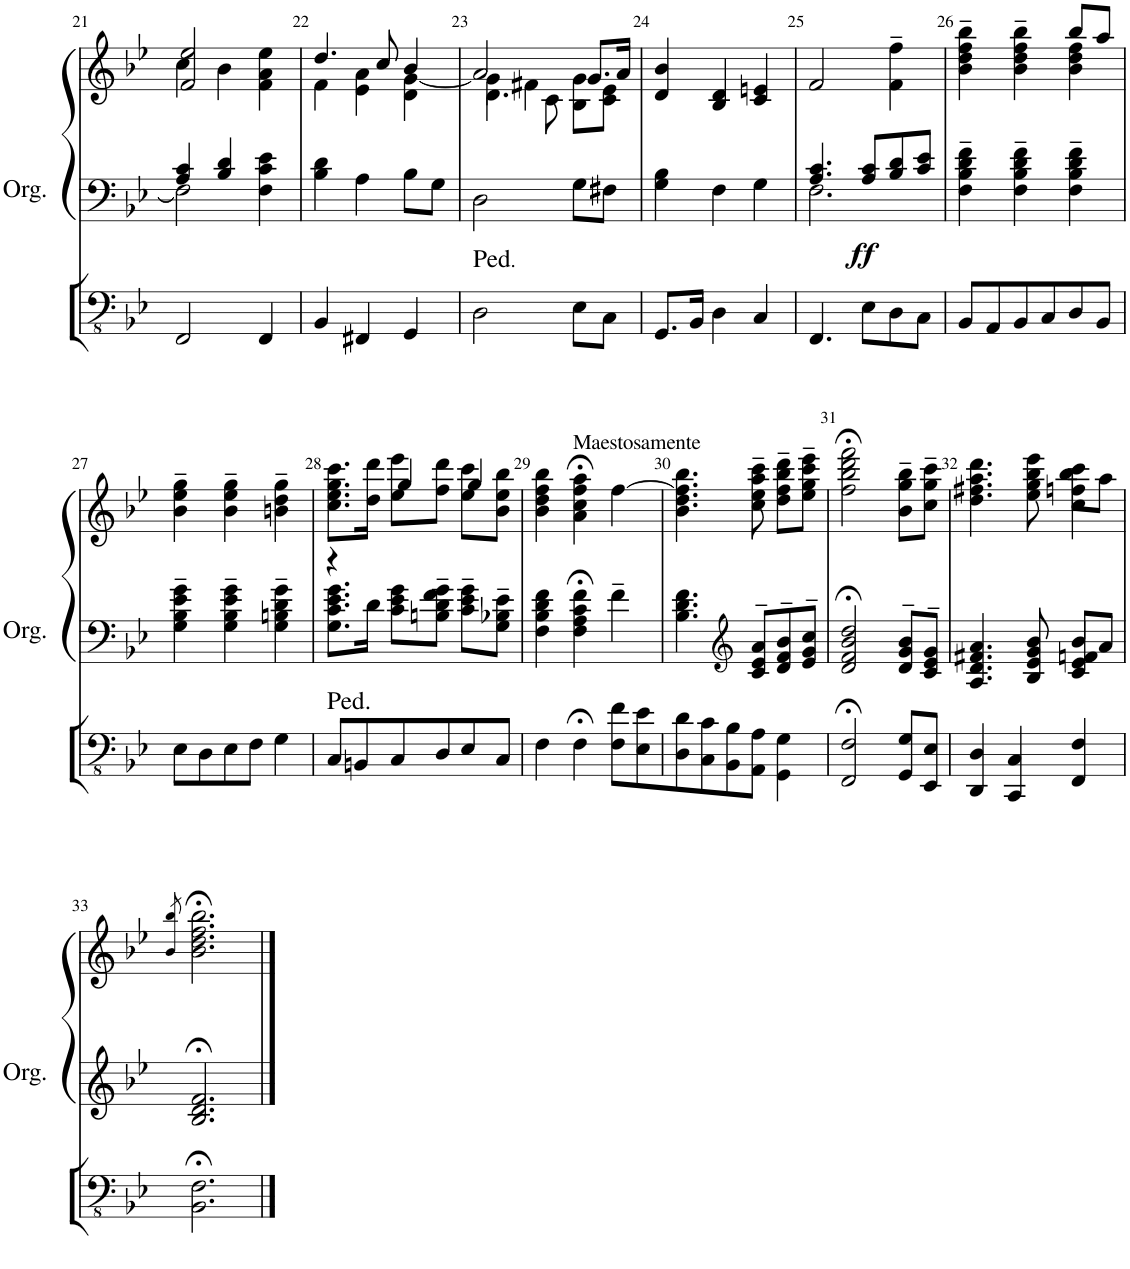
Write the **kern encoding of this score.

**kern	**kern	**kern	**dynam
*part1	*part1	*part1	*part1
*staff3	*staff2	*staff1	*staff1/2/3
*I"Orgue à tuyaux	*	*	*
*I'Org.	*	*	*
!!LO:PB:g=z
*clefFv4	*clefF4	*clefG2	*
*k[b-e-]	*k[b-e-]	*k[b-e-]	*
*M3/4	*M3/4	*M3/4	*
=21	=21	=21	=21
*	*^	*^	*
2FFF/	4A/ 4c/	2F\]	4cc\	2f/ 2ee-/	.
.	4B-/ 4d/	.	4b-\	.	.
4FFF/	4F\ 4c\ 4e-\	4ryy	4f\ 4a\ 4ee-\	4ryy	.
*	*v	*v	*	*	*
=22	=22	=22	=22	=22
4BBB-/	4B-\ 4d\	4.dd/	4f\	.
4FFF#X/	4A\	.	4e-\ 4a\	.
.	.	8cc/	.	.
4GGG/	8B-\L	4b-/	4d\ [4g\	.
.	8G\J	.	.	.
=23	=23	=23	=23	=23
*	*	*	*^	*
!LO:TX:a:t=Ped	!	!	!	!	!
!LO:TX:a:t=.	!	!	!	!	!
2DD\	2D\	2a/	4g\]	4.d\	.
.	.	.	4f#X\	.	.
.	.	.	.	8c\	.
8EE-\L	8G\L	8.g/L	8B-\ 8g\L	4ryy	.
8CC\J	8F#X\J	.	8c\ 8e-\J	.	.
.	.	16a/Jk	.	.	.
*	*	*v	*v	*v	*
=24	=24	=24	=24
8.GGG/L	4G\ 4B-\	4d/ 4b-/	.
16BBB-/Jk	.	.	.
4DD\	4F\	4B-/ 4d/	.
4CC/	4G\	4c/ 4en/	.
=25	=25	=25	=25
*	*^	*	*
4.FFF/	4.A/ 4.c/	2.F\	2f/	.
!	!	!	!	!LO:DY:b=2
8EE-\L	8A/ 8c/L	.	.	ff
8DD\	8B-/ 8d/	.	4f\~ 4ff\~	.
8CC\J	8c/ 8e-/J	.	.	.
*	*v	*v	*	*
=26	=26	=26	=26
*	*	*^	*
8BBB-/L	4F\~ 4B-\~ 4d\~ 4f\~	4b-\~> 4dd\~> 4ff\~> 4bb-\~>	2ryy	.
8AAA/	.	.	.	.
8BBB-/	4F\~ 4B-\~ 4d\~ 4f\~	4b-\~> 4dd\~> 4ff\~> 4bb-\~>	.	.
8CC/	.	.	.	.
8DD/	4F\~ 4B-\~ 4d\~ 4f\~	8bb-/L	4b-\ 4dd\ 4ff\	.
8BBB-/J	.	8aa/J	.	.
*	*	*v	*v	*
!!LO:LB:g=z
=27	=27	=27	=27
8EE-\L	4G\~ 4B-\~ 4e-\~ 4g\~	4b-\~ 4ee-\~ 4gg\~	.
8DD\	.	.	.
8EE-\	4G\~ 4B-\~ 4e-\~ 4g\~	4b-\~ 4ee-\~ 4gg\~	.
8FF\J	.	.	.
4GG\	4G\~ 4Bn\~ 4d\~ 4g\~	4bn\~ 4dd\~ 4gg\~	.
=28	=28	=28	=28
*	*	*^	*
!LO:TX:a:t=Ped.	!	!	!	!
8CC/L	8.G\ 8.c\ 8.e-\ 8.g\L	8.cc\ 8.ee-\ 8.gg\ 8.ccc\L	4r	.
8BBBn/	.	.	.	.
.	16d\Jk	16dd\ 16ddd\Jk	.	.
8CC/	8c\ 8e-\ 8g\L	8ee-\ 8eee-\L	4gg/	.
8DD/	8Bn\~ 8d\~ 8f\~ 8g\~J	8ff\ 8ddd\J	.	.
8EE-/	8c\~ 8e-\~ 8g\~L	8ee-\ 8ccc\L	4gg/	.
8CC/J	8G\~ 8B-X\~ 8e-\~J	8b-\ 8ee-\ 8bb-\J	.	.
*	*	*v	*v	*
=29	=29	=29	=29
4FF\	4F\ 4B-\ 4d\ 4f\	4b-\ 4dd\ 4ff\ 4bb-\	.
!	!	!LO:TX:a:t=Maestosamente	!
4FF;<\	4F\;< 4A\;< 4c\;< 4f\;<	4a\;< 4cc\;< 4ff\;< 4aa\;<	.
8FF\ 8F\L	4f~\	[4ff\	.
8EE-\ 8E-\	.	.	.
=30	=30	=30	=30
8DD\ 8D\	4.B-\ 4.d\ 4.f\	4.b-\ 4.dd\ 4.ff\] 4.bb-\	.
8CC\ 8C\	.	.	.
8BBB-\ 8BB-\	.	.	.
*	*clefG2	*	*
8AAA\ 8AA\J	8c/~> 8e-/~> 8a/~>L	8cc\~ 8ee-\~ 8aa\~ 8ccc\~	.
4GGG\ 4GG\	8d/~> 8f/~> 8b-/~>	8dd\~ 8ff\~ 8bb-\~ 8ddd\~L	.
.	8e-/~> 8g/~> 8cc/~>J	8ee-\~ 8gg\~ 8ccc\~ 8eee-\~J	.
=31	=31	=31	=31
2FFF/;< 2FF/;<	2d/;< 2f/;< 2b-/;< 2dd/;<	2ff\;< 2bb-\;< 2ddd\;< 2fff\;<	.
8GGG/ 8GG/L	8d/~> 8g/~> 8b-/~>L	8b-\~ 8gg\~ 8bb-\~L	.
8EEE-/ 8EE-/J	8c/~> 8e-/~> 8g/~>J	8cc\~ 8gg\~ 8ccc\~J	.
=32	=32	=32	=32
*	*^	*^	*
4DDD/ 4DD/	4.A/ 4.d/ 4.f#X/ 4.a/	2ryy	4.dd\ 4.ff#X\ 4.aa\ 4.ddd\	2ryy	.
4CCC/ 4CC/	.	.	.	.	.
.	8B-/ 8e-/ 8g/ 8b-/	.	8ee-\ 8gg\ 8bb-\ 8eee-\	.	.
4FFF/ 4FF/	4c/ 4e-/ 4fn/	8b-/L	4cc\ 4ffn\ 4ccc\	8bb-\L	.
.	.	8a/J	.	8aa\J	.
*	*v	*v	*	*	*
*	*	*v	*v	*
!!LO:LB:g=z
=33	=33	=33	=33
.	.	8qb-/ 8qbb-/	.
2.BBB-\;< 2.FF\;<	2.B-/;< 2.d/;< 2.f/;<	2.b-\;< 2.dd\;< 2.ff\;< 2.bb-\;<	.
==	==	==	==
*-	*-	*-	*-
